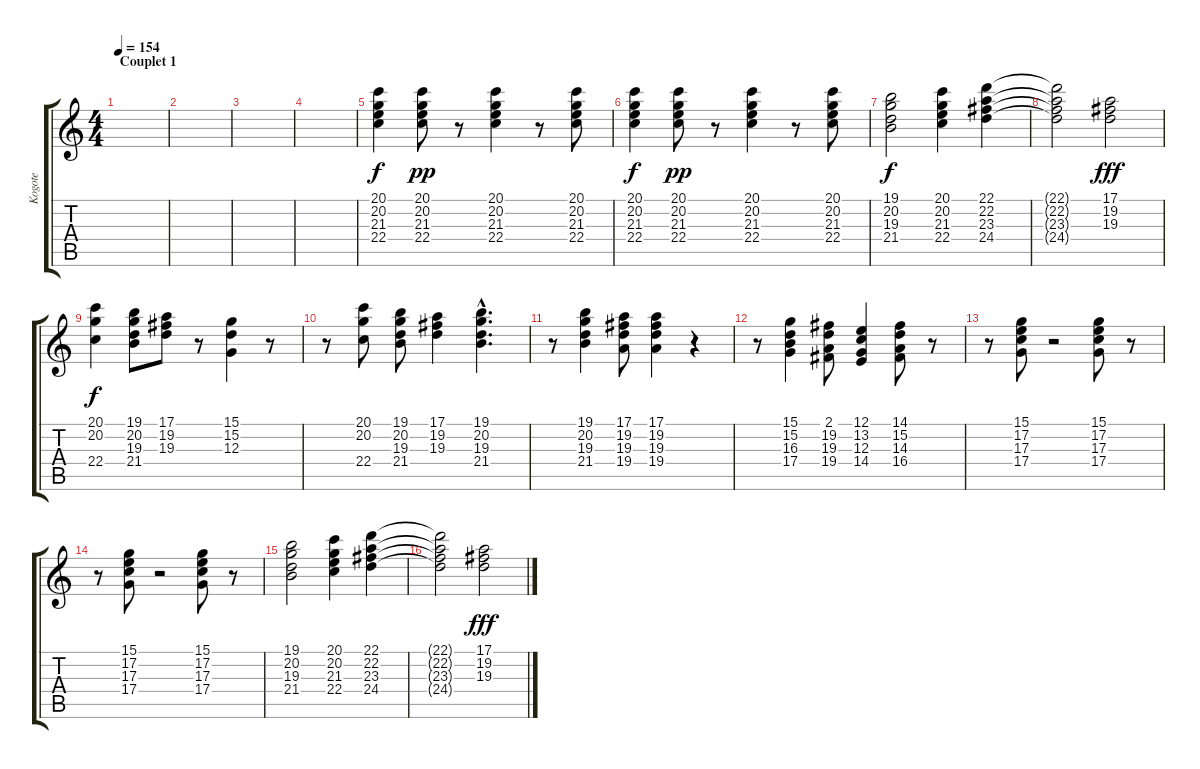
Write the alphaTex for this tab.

\track ("Kogote" "Kogote") {instrument drawbarorgan}
\staff {score tabs}
\tuning (E4 B3 G3 D3 A2 E2) {hide}
\ts (4 4)
\section ("" "Couplet 1")
\tempo 154
\clef g2
\ks c
|
|
|
|
(20.1 20.2 21.3 22.4).4{instrument drawbarorgan} (20.1 20.2 21.3 22.4).8{dy pp} r.8 (20.1 20.2 21.3 22.4).4 r.8 (20.1 20.2 21.3 22.4).8 |
(20.1 20.2 21.3 22.4).4{dy f} (20.1 20.2 21.3 22.4).8{dy pp} r.8 (20.1 20.2 21.3 22.4).4 r.8 (20.1 20.2 21.3 22.4).8 |
(19.1 20.2 19.3 21.4).2{dy f} (20.1 20.2 21.3 22.4).4 (22.1 22.2 23.3 24.4).4 |
(22.1{t} 22.2{t} 23.3{t} 24.4{t}).2 (17.1 19.2 19.3).2{dy fff} |
(20.1 20.2 22.4).4{dy f} (19.1 20.2 19.3 21.4).8 (17.1 19.2 19.3).8 r.8 (15.1 15.2 12.3).4 r.8 |
r.8 (20.1 20.2 22.4).8 (19.1 20.2 19.3 21.4).8 (17.1 19.2 19.3).4 (19.1{hac} 20.2{hac} 19.3{hac} 21.4{hac}).4{d} |
r.8 (19.1 20.2 19.3 21.4).4 (17.1 19.2 19.3 19.4).8 (17.1 19.2 19.3 19.4).4 r.4 |
r.8 (15.1 15.2 16.3 17.4).4 (2.1 19.2 19.3 19.4).8 (12.1 13.2 12.3 14.4).4 (14.1 15.2 14.3 16.4).8 r.8 |
r.8 (15.1 17.2 17.3 17.4).8 r.2 (15.1 17.2 17.3 17.4).8 r.8 |
r.8 (15.1 17.2 17.3 17.4).8 r.2 (15.1 17.2 17.3 17.4).8 r.8 |
(19.1 20.2 19.3 21.4).2 (20.1 20.2 21.3 22.4).4 (22.1 22.2 23.3 24.4).4 |
(22.1{t} 22.2{t} 23.3{t} 24.4{t}).2 (17.1 19.2 19.3).2{dy fff}
